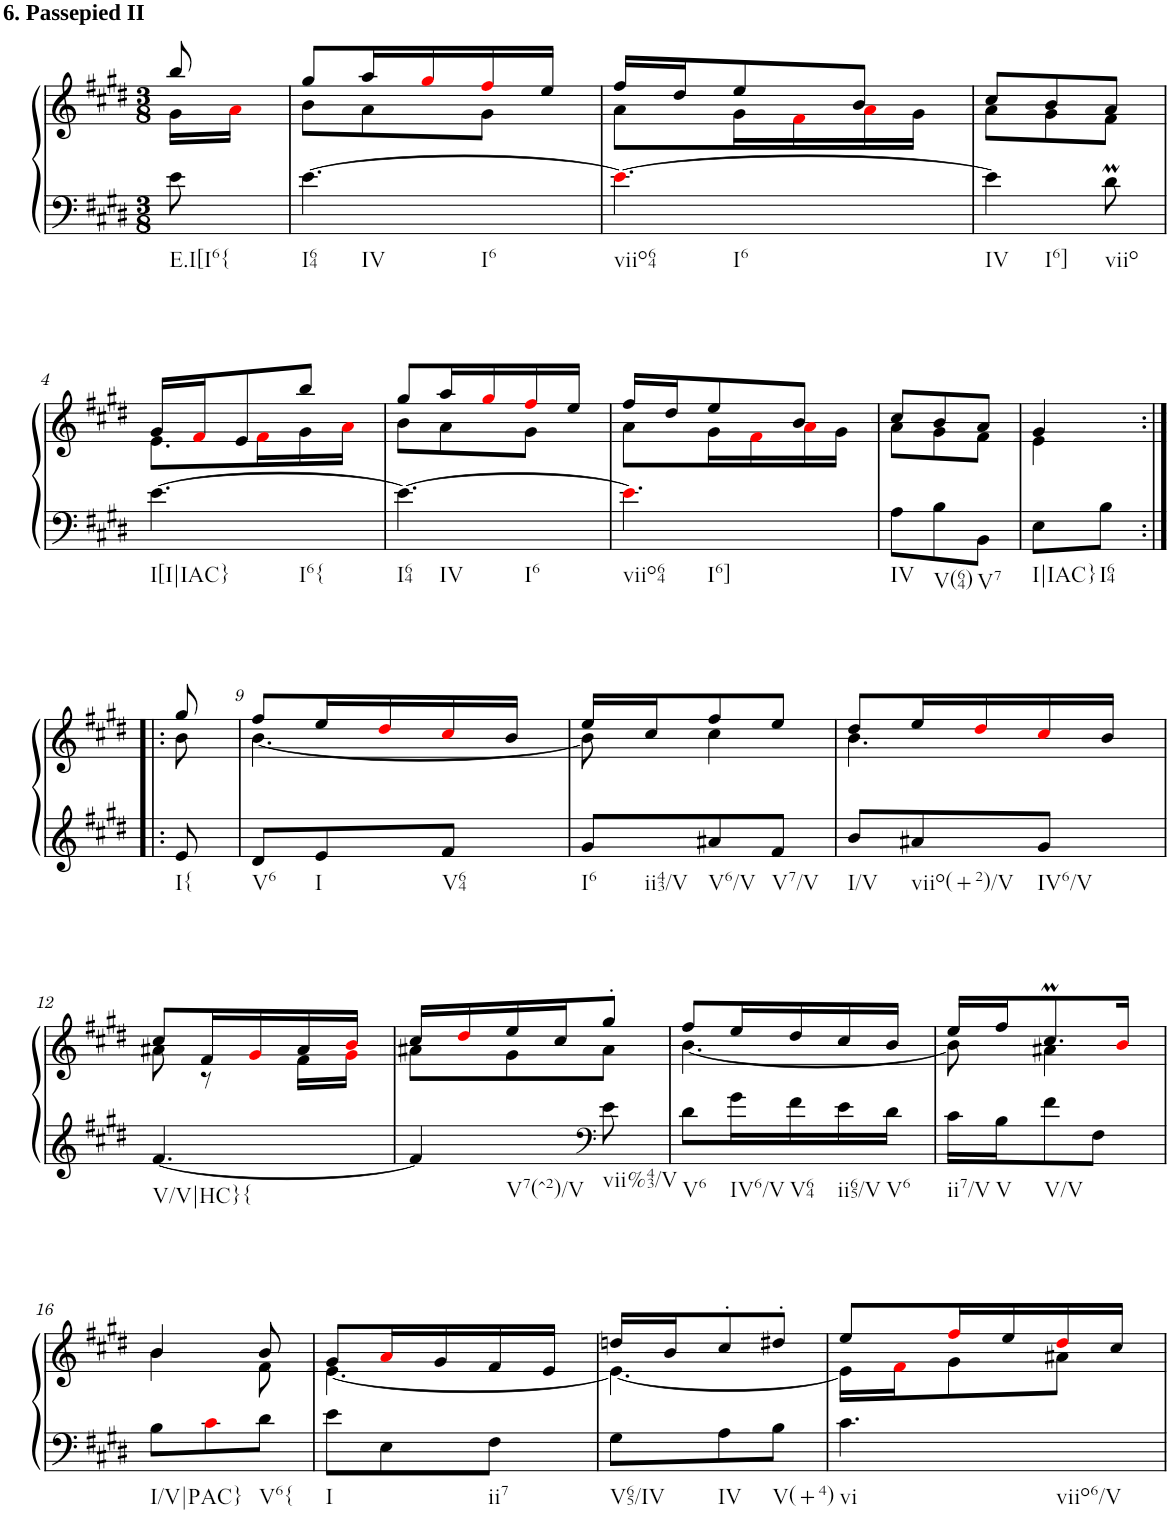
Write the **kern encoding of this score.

**kern	**kern
*part1	*part1
*staff2	*staff1
*I"unbenannt9	*
*clefF4	*clefG2
*k[f#c#g#d#]	*k[f#c#g#d#]
*M3/8	*M3/8
=	=
*	*^
!	!LO:TX:a:B:t=6. Passepied II	!
!LO:TX:b:t=E.I[I6{	!	!
8e\	8bb/	16g#\LL
.	.	16ai\JJ
=1	=1	=1
!LO:TX:b:t=I64	!	!
!LO:TX:b:t=IV	!	!
!LO:TX:b:t=I6	!	!
[4.e\	8gg#/L	8b\L
.	16aa/L	8a\
.	16gg#i/	.
.	16ff#i/	8g#\J
.	16ee/JJ	.
=2	=2	=2
!LO:TX:b:t=viio64	!	!
!LO:TX:b:t=I6	!	!
4.ei\_	16ff#/LL	8a\L
.	16dd#/J	.
.	8ee/	16g#\L
.	.	16f#i\
.	8b/J	16ai\
.	.	16g#\JJ
=3	=3	=3
!LO:TX:b:t=IV	!	!
!LO:TX:b:t=I6]	!	!
4e\]	8cc#/L	8a\L
.	8b/	8g#\
!LO:TX:b:t=viio	!	!
8d#m\	8a/J	8f#\J
!!LO:LB:g=z	!!
=4	=4	=4
!LO:TX:b:t=I[I|IAC}	!	!
!LO:TX:b:t=I6{	!	!
[4.e\	16g#/LL	8.e\L
.	16f#i/J	.
.	8e/	.
.	.	16f#i\L
.	8bb/J	16g#\
.	.	16ai\JJ
=5	=5	=5
!LO:TX:b:t=I64	!	!
!LO:TX:b:t=IV	!	!
!LO:TX:b:t=I6	!	!
4.e\_	8gg#/L	8b\L
.	16aa/L	8a\
.	16gg#i/	.
.	16ff#i/	8g#\J
.	16ee/JJ	.
=6	=6	=6
!LO:TX:b:t=viio64	!	!
!LO:TX:b:t=I6]	!	!
4.ei\]	16ff#/LL	8a\L
.	16dd#/J	.
.	8ee/	16g#\L
.	.	16f#i\
.	8b/J	16ai\
.	.	16g#\JJ
=7	=7	=7
!LO:TX:b:t=IV	!	!
8A\L	8cc#/L	8a\L
!LO:TX:b:t=V(64)	!	!
8B\	8b/	8g#\
!LO:TX:b:t=V7	!	!
8BB\J	8a/J	8f#\J
=8	=8	=8
!LO:TX:b:t=I|IAC}	!	!
8E\L	4g#/	4e\
!LO:TX:b:t=I64	!	!
8B\J	.	.
!!LO:LB:g=z	!!
=8X1:|!|:	=8X1:|!|:	=8X1:|!|:
!LO:TX:b:t=I{	!	!
8e/	8gg#/	8b\
=9	=9	=9
!LO:TX:b:t=V6	!	!
8d#/L	8ff#/L	[4.b\
!LO:TX:b:t=I	!	!
8e/	16ee/L	.
.	16dd#i/	.
!LO:TX:b:t=V64	!	!
8f#/J	16cc#i/	.
.	16b/JJ	.
=10	=10	=10
!LO:TX:b:t=I6	!	!
!LO:TX:b:t=ii43/V	!	!
8g#/L	16ee/LL	8b\]
.	16cc#/J	.
!LO:TX:b:t=V6/V	!	!
8a#X/	8ff#/	4cc#\
!LO:TX:b:t=V7/V	!	!
8f#/J	8ee/J	.
=11	=11	=11
!LO:TX:b:t=I/V	!	!
8b/L	8dd#/L	4.b\
!LO:TX:b:t=viio(+2)/V	!	!
8a#X/	16ee/L	.
.	16dd#i/	.
!LO:TX:b:t=IV6/V	!	!
8g#/J	16cc#i/	.
.	16b/JJ	.
!!LO:LB:g=z	!!
=12	=12	=12
!LO:TX:b:t=V/V|HC}{	!	!
[4.f#/	8cc#/L	8a#X\
.	16f#/L	8r
.	16g#i/	.
.	16a#/	16f#\LL
.	16bi/JJ	16g#i\JJ
=13	=13	=13
!LO:TX:b:t=V7(^2)/V	!	!
4f#/]	16cc#/LL	8a#X\L
.	16dd#i/	.
.	16ee/	8g#\
.	16cc#/J	.
*clefF4	*	*
!LO:TX:b:t=vii%43/V	!	!
8e\	8gg#'/J	8a#\J
=14	=14	=14
!LO:TX:b:t=V6	!	!
8d#\L	8ff#/L	[4.b\
!LO:TX:b:t=IV6/V	!	!
16g#\L	16ee/L	.
!LO:TX:b:t=V64	!	!
16f#\	16dd#/	.
!LO:TX:b:t=ii65/V	!	!
16e\	16cc#/	.
!LO:TX:b:t=V6	!	!
16d#\JJ	16b/JJ	.
=15	=15	=15
!LO:TX:b:t=ii7/V	!	!
16c#\LL	16ee/LL	8b\]
!LO:TX:b:t=V	!	!
16B\J	16ff#/J	.
!LO:TX:b:t=V/V	!	!
8f#\	8.cc#M/	4a#X\
8F#\J	.	.
.	16bi/Jk	.
!!LO:LB:g=z	!!
=16	=16	=16
!LO:TX:b:t=I/V|PAC}	!	!
8B\L	4b/	4b\
8c#i\	.	.
!LO:TX:b:t=V6{	!	!
8d#\J	8b/	8f#\
=17	=17	=17
!LO:TX:b:t=I	!	!
8e\L	8g#/L	[4.e\
8E\	16ai/L	.
.	16g#/	.
!LO:TX:b:t=ii7	!	!
8F#\J	16f#/	.
.	16e/JJ	.
=18	=18	=18
!LO:TX:b:t=V65/IV	!	!
8G#\L	16ddn/LL	4.e\_
.	16b/J	.
!LO:TX:b:t=IV	!	!
8A\	8cc#'/	.
!LO:TX:b:t=V(+4)	!	!
8B\J	8dd#X'/J	.
=19	=19	=19
!LO:TX:b:t=vi	!	!
!LO:TX:b:t=viio6/V	!	!
4.c#\	8ee/L	16e\LL]
.	.	16f#i\J
.	16ff#i/L	8g#\
.	16ee/	.
.	16dd#i/	8a#X\J
.	16cc#/JJ	.
*	*v	*v
=	=
*-	*-
